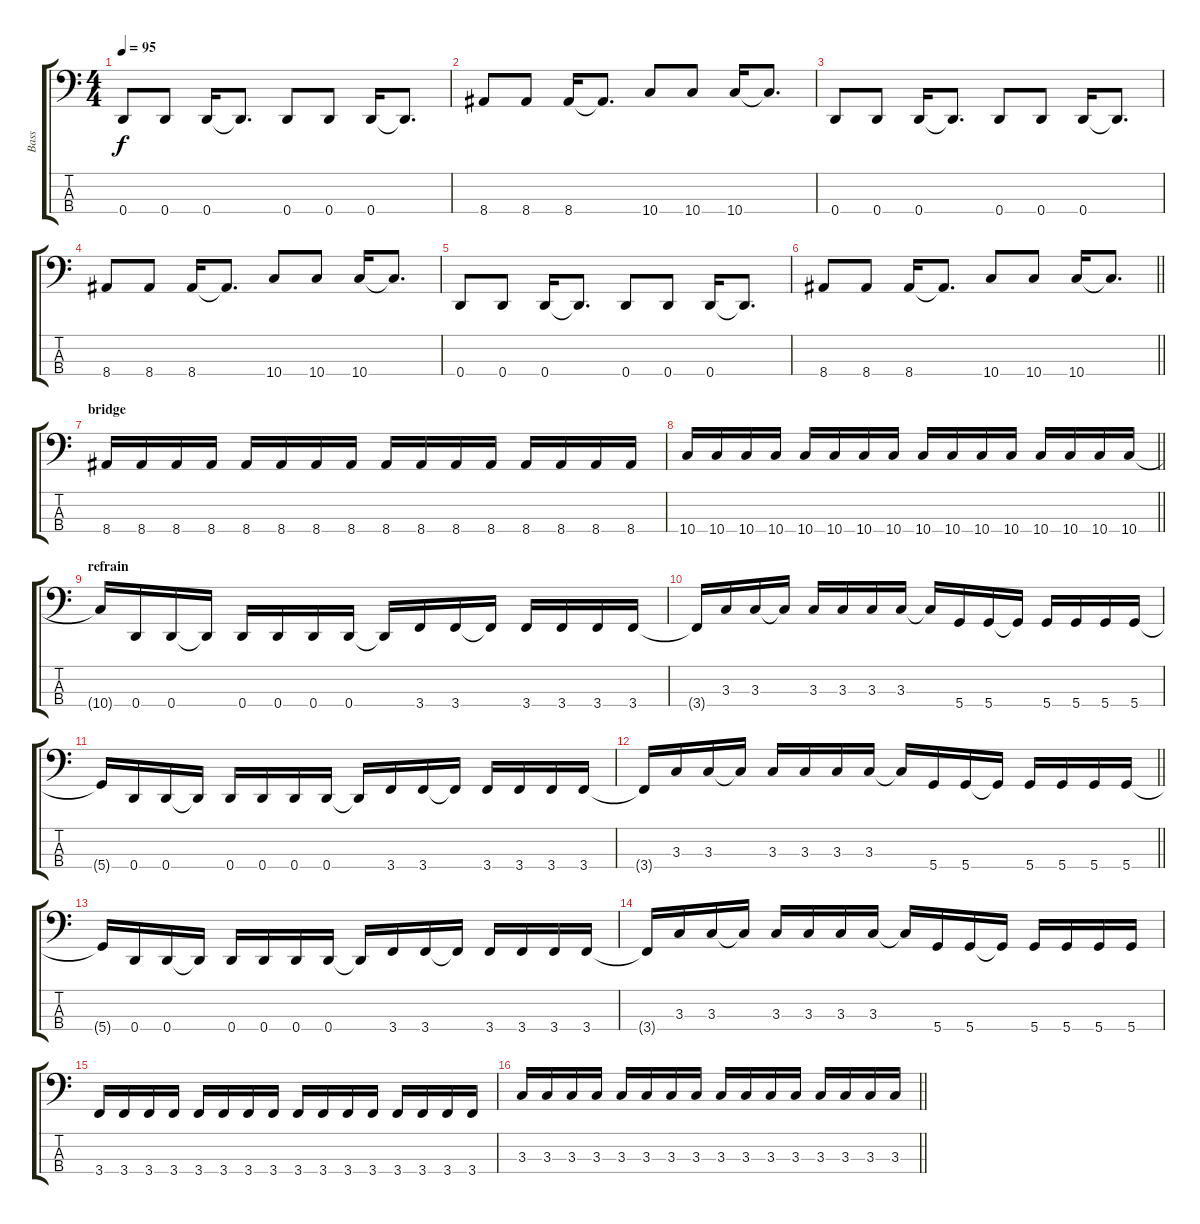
\track ("Bass" "Bass") {instrument electricbasspick}
\staff {score tabs}
\tuning (G2 D2 A1 D1) {hide}
\ts (4 4)
\tempo 95
\clef f4
\ks c
0.4.8{dy f} 0.4.8 0.4.16 0.4{t}.8{d} 0.4.8 0.4.8 0.4.16 0.4{t}.8{d} |
8.4.8 8.4.8 8.4.16 8.4{t}.8{d} 10.4.8 10.4.8 10.4.16 10.4{t}.8{d} |
0.4.8 0.4.8 0.4.16 0.4{t}.8{d} 0.4.8 0.4.8 0.4.16 0.4{t}.8{d} |
8.4.8 8.4.8 8.4.16 8.4{t}.8{d} 10.4.8 10.4.8 10.4.16 10.4{t}.8{d} |
0.4.8 0.4.8 0.4.16 0.4{t}.8{d} 0.4.8 0.4.8 0.4.16 0.4{t}.8{d} |
\barLineRight lightlight
8.4.8 8.4.8 8.4.16 8.4{t}.8{d} 10.4.8 10.4.8 10.4.16 10.4{t}.8{d} |
\section ("" "bridge")
8.4.16 8.4.16 8.4.16 8.4.16 8.4.16 8.4.16 8.4.16 8.4.16 8.4.16 8.4.16 8.4.16 8.4.16 8.4.16 8.4.16 8.4.16 8.4.16 |
\barLineRight lightlight
10.4.16 10.4.16 10.4.16 10.4.16 10.4.16 10.4.16 10.4.16 10.4.16 10.4.16 10.4.16 10.4.16 10.4.16 10.4.16 10.4.16 10.4.16 10.4.16 |
\section ("" "refrain")
10.4{t}.16 0.4.16 0.4.16 0.4{t}.16 0.4.16 0.4.16 0.4.16 0.4.16 0.4{t}.16 3.4.16 3.4.16 3.4{t}.16 3.4.16 3.4.16 3.4.16 3.4.16 |
3.4{t}.16 3.3.16 3.3.16 3.3{t}.16 3.3.16 3.3.16 3.3.16 3.3.16 3.3{t}.16 5.4.16 5.4.16 5.4{t}.16 5.4.16 5.4.16 5.4.16 5.4.16 |
5.4{t}.16 0.4.16 0.4.16 0.4{t}.16 0.4.16 0.4.16 0.4.16 0.4.16 0.4{t}.16 3.4.16 3.4.16 3.4{t}.16 3.4.16 3.4.16 3.4.16 3.4.16 |
\barLineRight lightlight
3.4{t}.16 3.3.16 3.3.16 3.3{t}.16 3.3.16 3.3.16 3.3.16 3.3.16 3.3{t}.16 5.4.16 5.4.16 5.4{t}.16 5.4.16 5.4.16 5.4.16 5.4.16 |
5.4{t}.16 0.4.16 0.4.16 0.4{t}.16 0.4.16 0.4.16 0.4.16 0.4.16 0.4{t}.16 3.4.16 3.4.16 3.4{t}.16 3.4.16 3.4.16 3.4.16 3.4.16 |
3.4{t}.16 3.3.16 3.3.16 3.3{t}.16 3.3.16 3.3.16 3.3.16 3.3.16 3.3{t}.16 5.4.16 5.4.16 5.4{t}.16 5.4.16 5.4.16 5.4.16 5.4.16 |
3.4.16 3.4.16 3.4.16 3.4.16 3.4.16 3.4.16 3.4.16 3.4.16 3.4.16 3.4.16 3.4.16 3.4.16 3.4.16 3.4.16 3.4.16 3.4.16 |
\barLineRight lightlight
3.3.16 3.3.16 3.3.16 3.3.16 3.3.16 3.3.16 3.3.16 3.3.16 3.3.16 3.3.16 3.3.16 3.3.16 3.3.16 3.3.16 3.3.16 3.3.16
